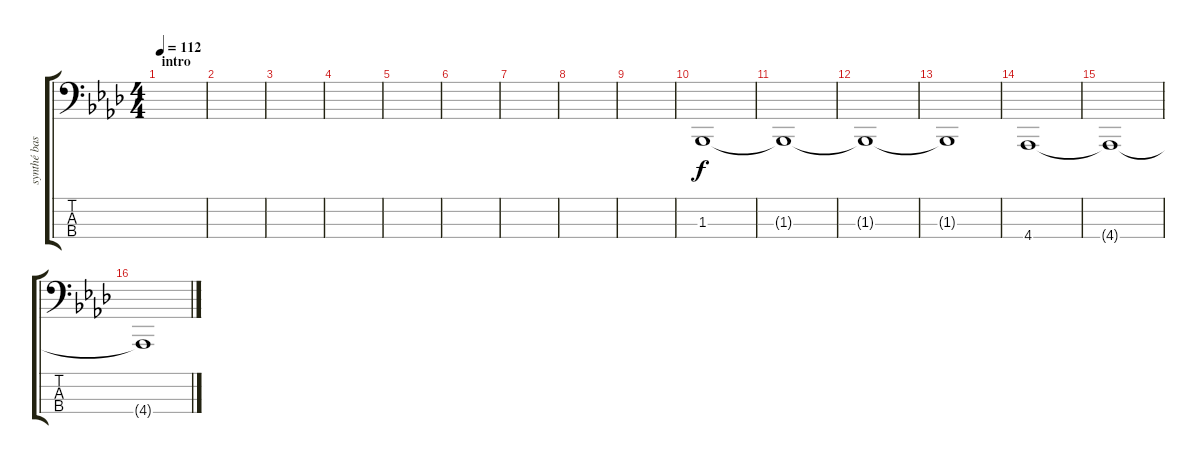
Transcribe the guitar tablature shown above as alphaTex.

\track ("synthé basse" "synthé bas") {instrument synthbrass2}
\staff {score tabs}
\tuning (G2 D2 A1 E1) {hide}
\ts (4 4)
\section ("" "intro")
\tempo 112
\clef f4
\ks ab
|
|
|
|
|
|
|
|
|
1.3.1 |
1.3{t}.1 |
1.3{t}.1 |
1.3{t}.1 |
4.4.1 |
4.4{t}.1 |
4.4{t}.1
